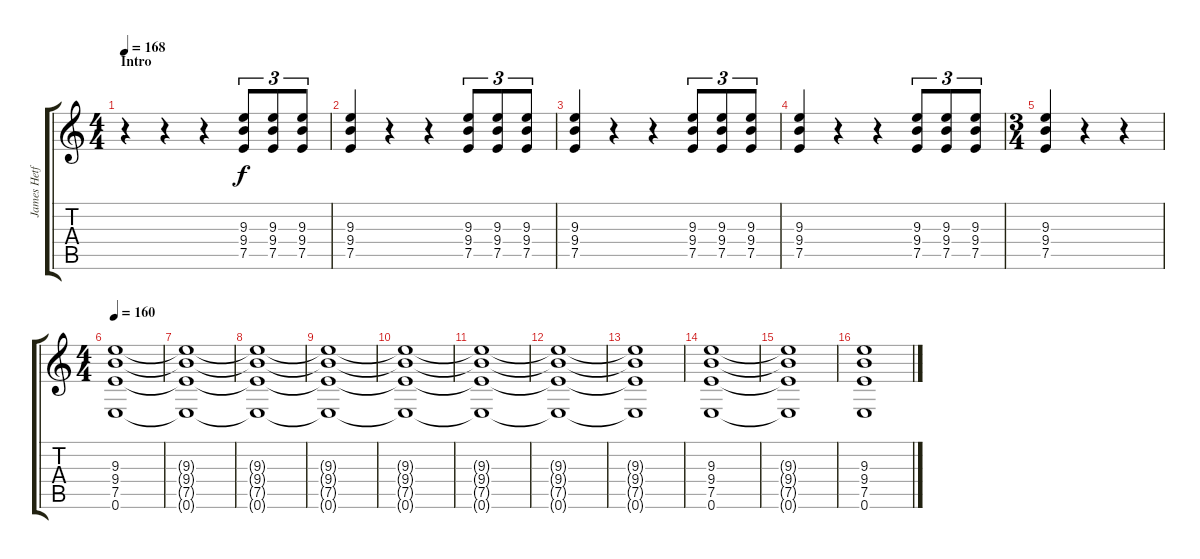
\track ("James Hetfield - Rhythm Guitar" "James Hetf") {instrument distortionguitar}
\staff {score tabs}
\tuning (E4 B3 G3 D3 A2 E2) {hide}
\ts (4 4)
\section ("" "Intro")
\tempo 168
\clef g2
\ks c
r.4{dy f instrument distortionguitar} r.4 r.4 (9.3 9.4 7.5).8{tu (3 2)} (9.3 9.4 7.5).8{tu (3 2)} (9.3 9.4 7.5).8{tu (3 2)} |
(9.3 9.4 7.5).4 r.4 r.4 (9.3 9.4 7.5).8{tu (3 2)} (9.3 9.4 7.5).8{tu (3 2)} (9.3 9.4 7.5).8{tu (3 2)} |
(9.3 9.4 7.5).4 r.4 r.4 (9.3 9.4 7.5).8{tu (3 2)} (9.3 9.4 7.5).8{tu (3 2)} (9.3 9.4 7.5).8{tu (3 2)} |
(9.3 9.4 7.5).4 r.4 r.4 (9.3 9.4 7.5).8{tu (3 2)} (9.3 9.4 7.5).8{tu (3 2)} (9.3 9.4 7.5).8{tu (3 2)} |
\ts (3 4)
(9.3 9.4 7.5).4 r.4 r.4 |
\ts (4 4)
\tempo 160
(9.3 9.4 7.5 0.6).1 |
(9.3{t} 9.4{t} 7.5{t} 0.6{t}).1{volume 0} |
(9.3{t} 9.4{t} 7.5{t} 0.6{t}).1 |
(9.3{t} 9.4{t} 7.5{t} 0.6{t}).1 |
(9.3{t} 9.4{t} 7.5{t} 0.6{t}).1 |
(9.3{t} 9.4{t} 7.5{t} 0.6{t}).1 |
(9.3{t} 9.4{t} 7.5{t} 0.6{t}).1 |
(9.3{t} 9.4{t} 7.5{t} 0.6{t}).1 |
(9.3 9.4 7.5 0.6).1{volume 13 balance 0} |
(9.3{t} 9.4{t} 7.5{t} 0.6{t}).1 |
(9.3 9.4 7.5 0.6).1
